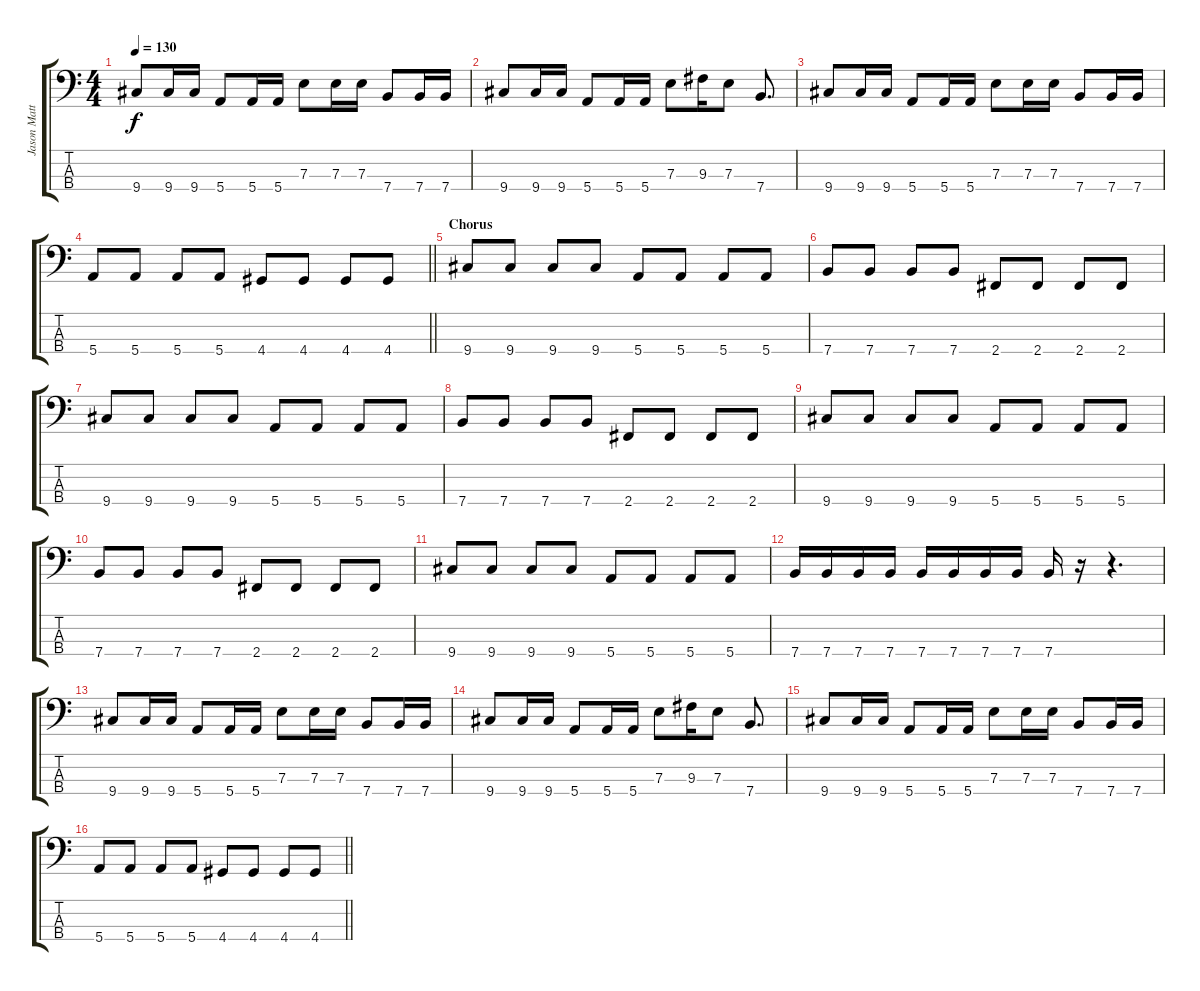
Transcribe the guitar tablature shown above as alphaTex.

\track ("Jason Matthew Thirsk" "Jason Matt") {instrument electricbassfinger}
\staff {score tabs}
\tuning (G2 D2 A1 E1) {hide}
\ts (4 4)
\tempo 130
\clef f4
\ks c
9.4.8{dy f} 9.4.16 9.4.16 5.4.8 5.4.16 5.4.16 7.3.8 7.3.16 7.3.16 7.4.8 7.4.16 7.4.16 |
9.4.8 9.4.16 9.4.16 5.4.8 5.4.16 5.4.16 7.3.8 9.3.16 7.3.8 7.4.8{d} |
9.4.8 9.4.16 9.4.16 5.4.8 5.4.16 5.4.16 7.3.8 7.3.16 7.3.16 7.4.8 7.4.16 7.4.16 |
\barLineRight lightlight
5.4.8 5.4.8 5.4.8 5.4.8 4.4.8 4.4.8 4.4.8 4.4.8 |
\section ("" "Chorus")
9.4.8 9.4.8 9.4.8 9.4.8 5.4.8 5.4.8 5.4.8 5.4.8 |
7.4.8 7.4.8 7.4.8 7.4.8 2.4.8 2.4.8 2.4.8 2.4.8 |
9.4.8 9.4.8 9.4.8 9.4.8 5.4.8 5.4.8 5.4.8 5.4.8 |
7.4.8 7.4.8 7.4.8 7.4.8 2.4.8 2.4.8 2.4.8 2.4.8 |
9.4.8 9.4.8 9.4.8 9.4.8 5.4.8 5.4.8 5.4.8 5.4.8 |
7.4.8 7.4.8 7.4.8 7.4.8 2.4.8 2.4.8 2.4.8 2.4.8 |
9.4.8 9.4.8 9.4.8 9.4.8 5.4.8 5.4.8 5.4.8 5.4.8 |
7.4.16 7.4.16 7.4.16 7.4.16 7.4.16 7.4.16 7.4.16 7.4.16 7.4.16 r.16 r.4{d} |
9.4.8 9.4.16 9.4.16 5.4.8 5.4.16 5.4.16 7.3.8 7.3.16 7.3.16 7.4.8 7.4.16 7.4.16 |
9.4.8 9.4.16 9.4.16 5.4.8 5.4.16 5.4.16 7.3.8 9.3.16 7.3.8 7.4.8{d} |
9.4.8 9.4.16 9.4.16 5.4.8 5.4.16 5.4.16 7.3.8 7.3.16 7.3.16 7.4.8 7.4.16 7.4.16 |
\barLineRight lightlight
5.4.8 5.4.8 5.4.8 5.4.8 4.4.8 4.4.8 4.4.8 4.4.8
